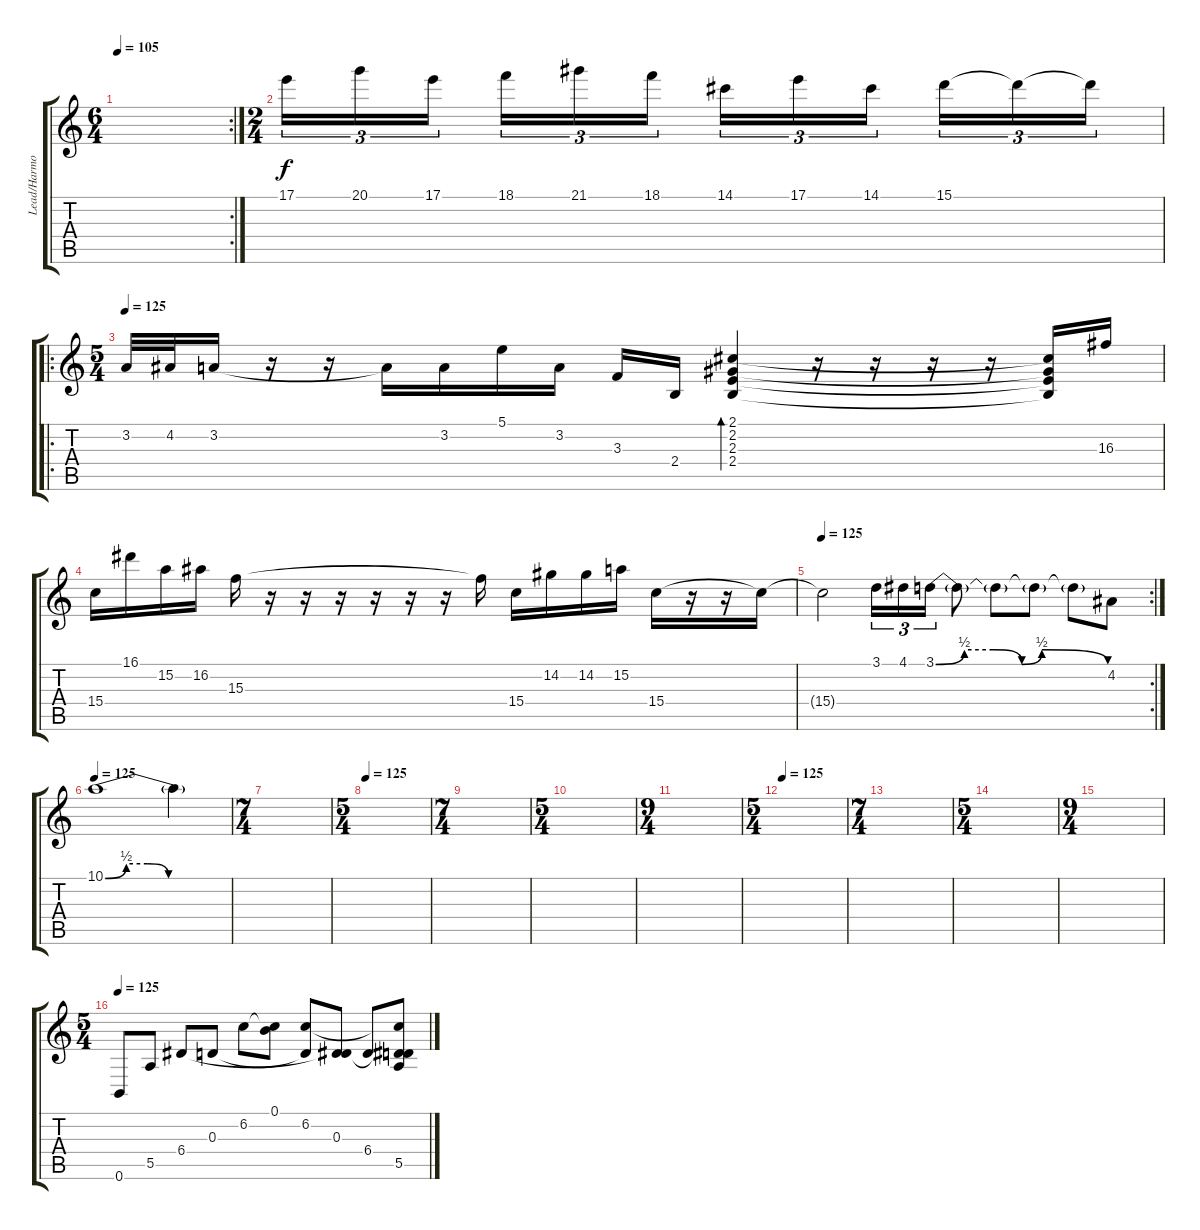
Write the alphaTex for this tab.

\track ("Lead/Harmony" "Lead/Harmo") {instrument distortionguitar}
\staff {score tabs}
\tuning (B3 Gb3 D3 A2 E2 B1) {hide}
\rc 2
\ts (6 4)
\tempo 105
\clef g2
\ks c
|
\ts (2 4)
17.1.16{tu (3 2)} 20.1.16{tu (3 2)} 17.1.16{tu (3 2) beam splitsecondary} 18.1.16{tu (3 2)} 21.1.16{tu (3 2)} 18.1.16{tu (3 2)} 14.1.16{tu (3 2)} 17.1.16{tu (3 2)} 14.1.16{tu (3 2) beam splitsecondary} 15.1.16{tu (3 2)} 15.1{t}.16{tu (3 2)} 15.1{t}.16{tu (3 2)} |
\ro
\ts (5 4)
\tempo 125
3.2.32 4.2.32 3.2.16 r.16 r.16 3.2{t}.16 3.2.16 5.1.16 3.2.16 3.3.16 2.4.16 (2.1 2.2 2.3 2.4).4{bd 480} r.16 r.16 r.16 r.16 (2.1{t} 2.2{t} 2.3{t} 2.4{t}).16 16.3.16 |
15.4.16 16.1.16 15.2.16 16.2.16 15.3.16 r.16 r.16 r.16 r.16 r.16 r.16 15.3{t}.16 15.4.16 14.2.16 14.2.16 15.2.16 15.4.16 r.16 r.16 15.4{t}.16 |
\rc 2
\tempo 125
15.4{t}.2 3.1.16{tu (3 2)} 4.1.16{tu (3 2)} 3.1{be (custom 0 0 10 2 20 2 30 0 37 2 60 0)}.16{tu (3 2)} 3.1{t}.8 3.1{t}.8 3.1{t}.8 3.1{t}.8 4.2.8 |
\tempo 125
10.1{be (custom 0 0 10 2 20 2 30 0 60 0)}.1{volume 0} 10.1{t}.4 |
\ts (7 4)
|
\ts (5 4)
\tempo 125
|
\ts (7 4)
|
\ts (5 4)
|
\ts (9 4)
|
\ts (5 4)
\tempo 125
|
\ts (7 4)
|
\ts (5 4)
|
\ts (9 4)
|
\ts (5 4)
\tempo 125
0.6.8{volume 13 instrument electricguitarclean} 5.5.8 6.4.8 0.3.8 6.2.8 (0.1 6.2{t}).8 (6.2 0.3{t}).8 (0.3 6.4{t}).8 6.4.8 (6.2{t} 0.3{t} 6.4{t} 5.5).8
